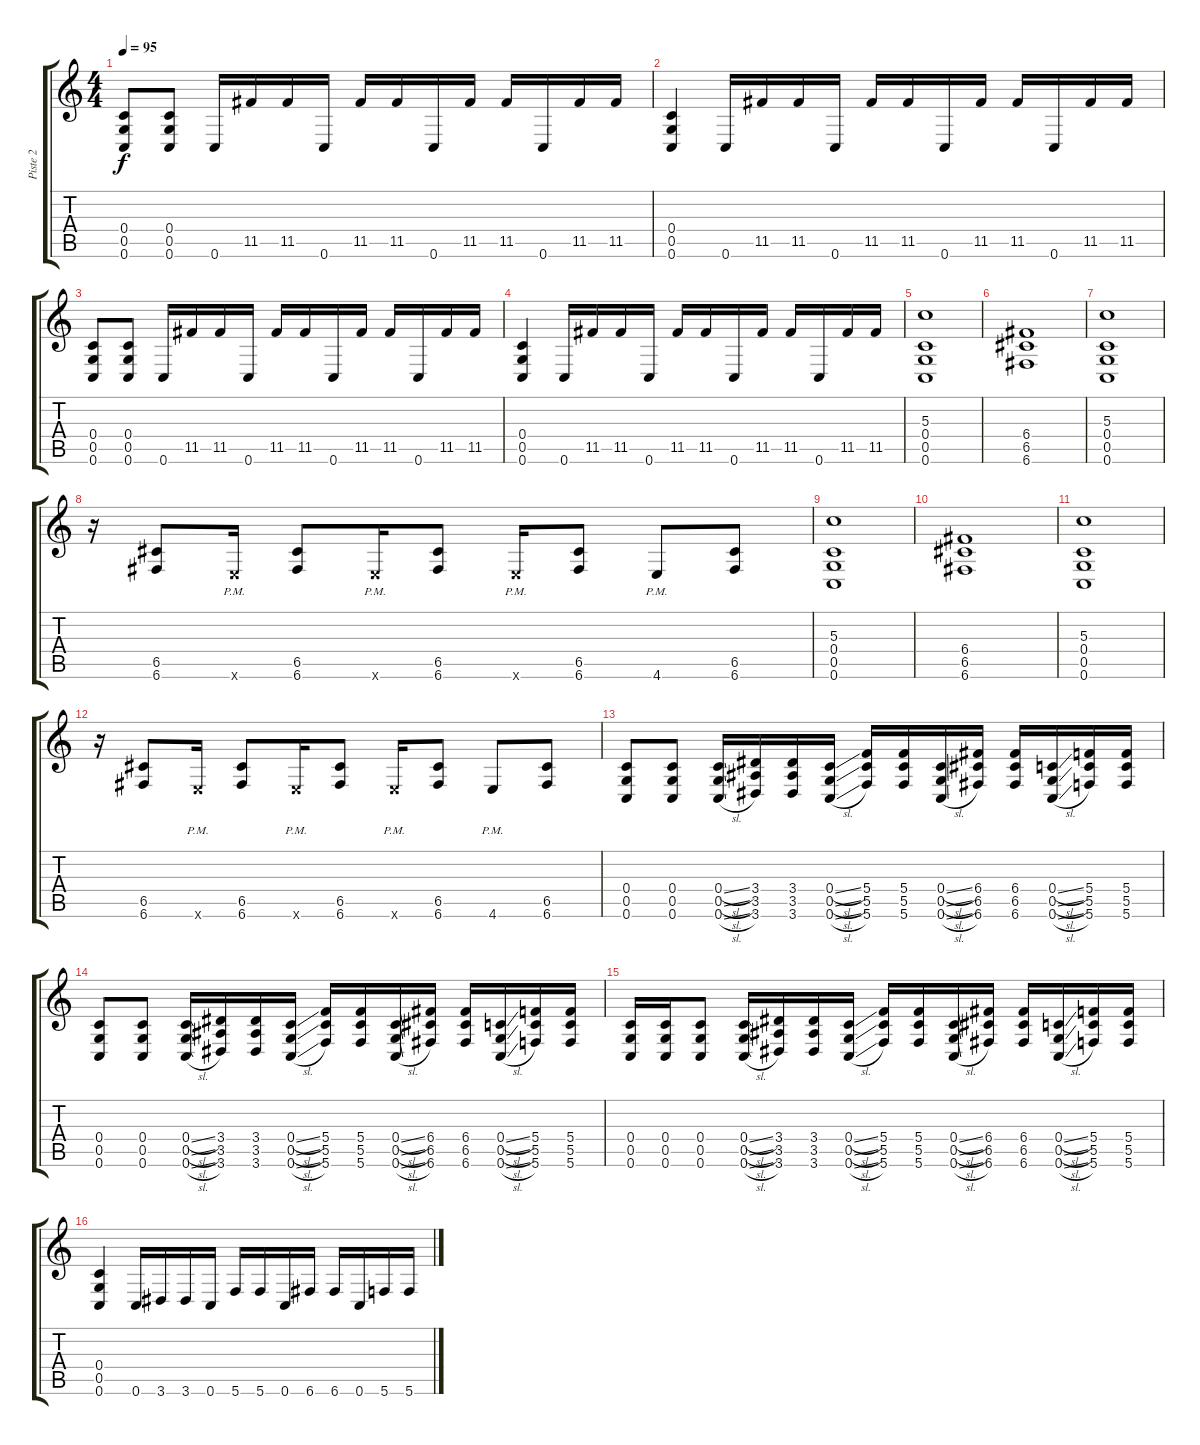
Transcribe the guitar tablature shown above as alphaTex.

\track ("Piste 2" "Piste 2") {instrument overdrivenguitar}
\staff {score tabs}
\tuning (E4 C4 G3 C3 G2 C2) {hide}
\ts (4 4)
\tempo 95
\clef g2
\ks c
(0.4 0.5 0.6).8{dy f} (0.4 0.5 0.6).8 0.6.16 11.5.16 11.5.16 0.6.16 11.5.16 11.5.16 0.6.16 11.5.16 11.5.16 0.6.16 11.5.16 11.5.16 |
(0.4 0.5 0.6).4 0.6.16 11.5.16 11.5.16 0.6.16 11.5.16 11.5.16 0.6.16 11.5.16 11.5.16 0.6.16 11.5.16 11.5.16 |
(0.4 0.5 0.6).8 (0.4 0.5 0.6).8 0.6.16 11.5.16 11.5.16 0.6.16 11.5.16 11.5.16 0.6.16 11.5.16 11.5.16 0.6.16 11.5.16 11.5.16 |
(0.4 0.5 0.6).4 0.6.16 11.5.16 11.5.16 0.6.16 11.5.16 11.5.16 0.6.16 11.5.16 11.5.16 0.6.16 11.5.16 11.5.16 |
(5.3 0.4 0.5 0.6).1 |
(6.4 6.5 6.6).1 |
(5.3 0.4 0.5 0.6).1 |
r.16 (6.5 6.6).8 4.6{pm x}.16 (6.5 6.6).8 4.6{pm x}.16 (6.5 6.6).8 4.6{pm x}.16 (6.5 6.6).8 4.6{pm}.8 (6.5 6.6).8 |
(5.3 0.4 0.5 0.6).1 |
(6.4 6.5 6.6).1 |
(5.3 0.4 0.5 0.6).1 |
r.16 (6.5 6.6).8 4.6{pm x}.16 (6.5 6.6).8 4.6{pm x}.16 (6.5 6.6).8 4.6{pm x}.16 (6.5 6.6).8 4.6{pm}.8 (6.5 6.6).8 |
(0.4 0.5 0.6).8 (0.4 0.5 0.6).8 (0.4{sl} 0.5{sl} 0.6{sl}).16 (3.4 3.5 3.6).16 (3.4 3.5 3.6).16 (0.4{sl} 0.5{sl} 0.6{sl}).16 (5.4 5.5 5.6).16 (5.4 5.5 5.6).16 (0.4{sl} 0.5{sl} 0.6{sl}).16 (6.4 6.5 6.6).16 (6.4 6.5 6.6).16 (0.4{sl} 0.5{sl} 0.6{sl}).16 (5.4 5.5 5.6).16 (5.4 5.5 5.6).16 |
(0.4 0.5 0.6).8 (0.4 0.5 0.6).8 (0.4{sl} 0.5{sl} 0.6{sl}).16 (3.4 3.5 3.6).16 (3.4 3.5 3.6).16 (0.4{sl} 0.5{sl} 0.6{sl}).16 (5.4 5.5 5.6).16 (5.4 5.5 5.6).16 (0.4{sl} 0.5{sl} 0.6{sl}).16 (6.4 6.5 6.6).16 (6.4 6.5 6.6).16 (0.4{sl} 0.5{sl} 0.6{sl}).16 (5.4 5.5 5.6).16 (5.4 5.5 5.6).16 |
(0.4 0.5 0.6).16 (0.4 0.5 0.6).16 (0.4 0.5 0.6).8 (0.4{sl} 0.5{sl} 0.6{sl}).16 (3.4 3.5 3.6).16 (3.4 3.5 3.6).16 (0.4{sl} 0.5{sl} 0.6{sl}).16 (5.4 5.5 5.6).16 (5.4 5.5 5.6).16 (0.4{sl} 0.5{sl} 0.6{sl}).16 (6.4 6.5 6.6).16 (6.4 6.5 6.6).16 (0.4{sl} 0.5{sl} 0.6{sl}).16 (5.4 5.5 5.6).16 (5.4 5.5 5.6).16 |
(0.4 0.5 0.6).4 0.6.16 3.6.16 3.6.16 0.6.16 5.6.16 5.6.16 0.6.16 6.6.16 6.6.16 0.6.16 5.6.16 5.6.16
